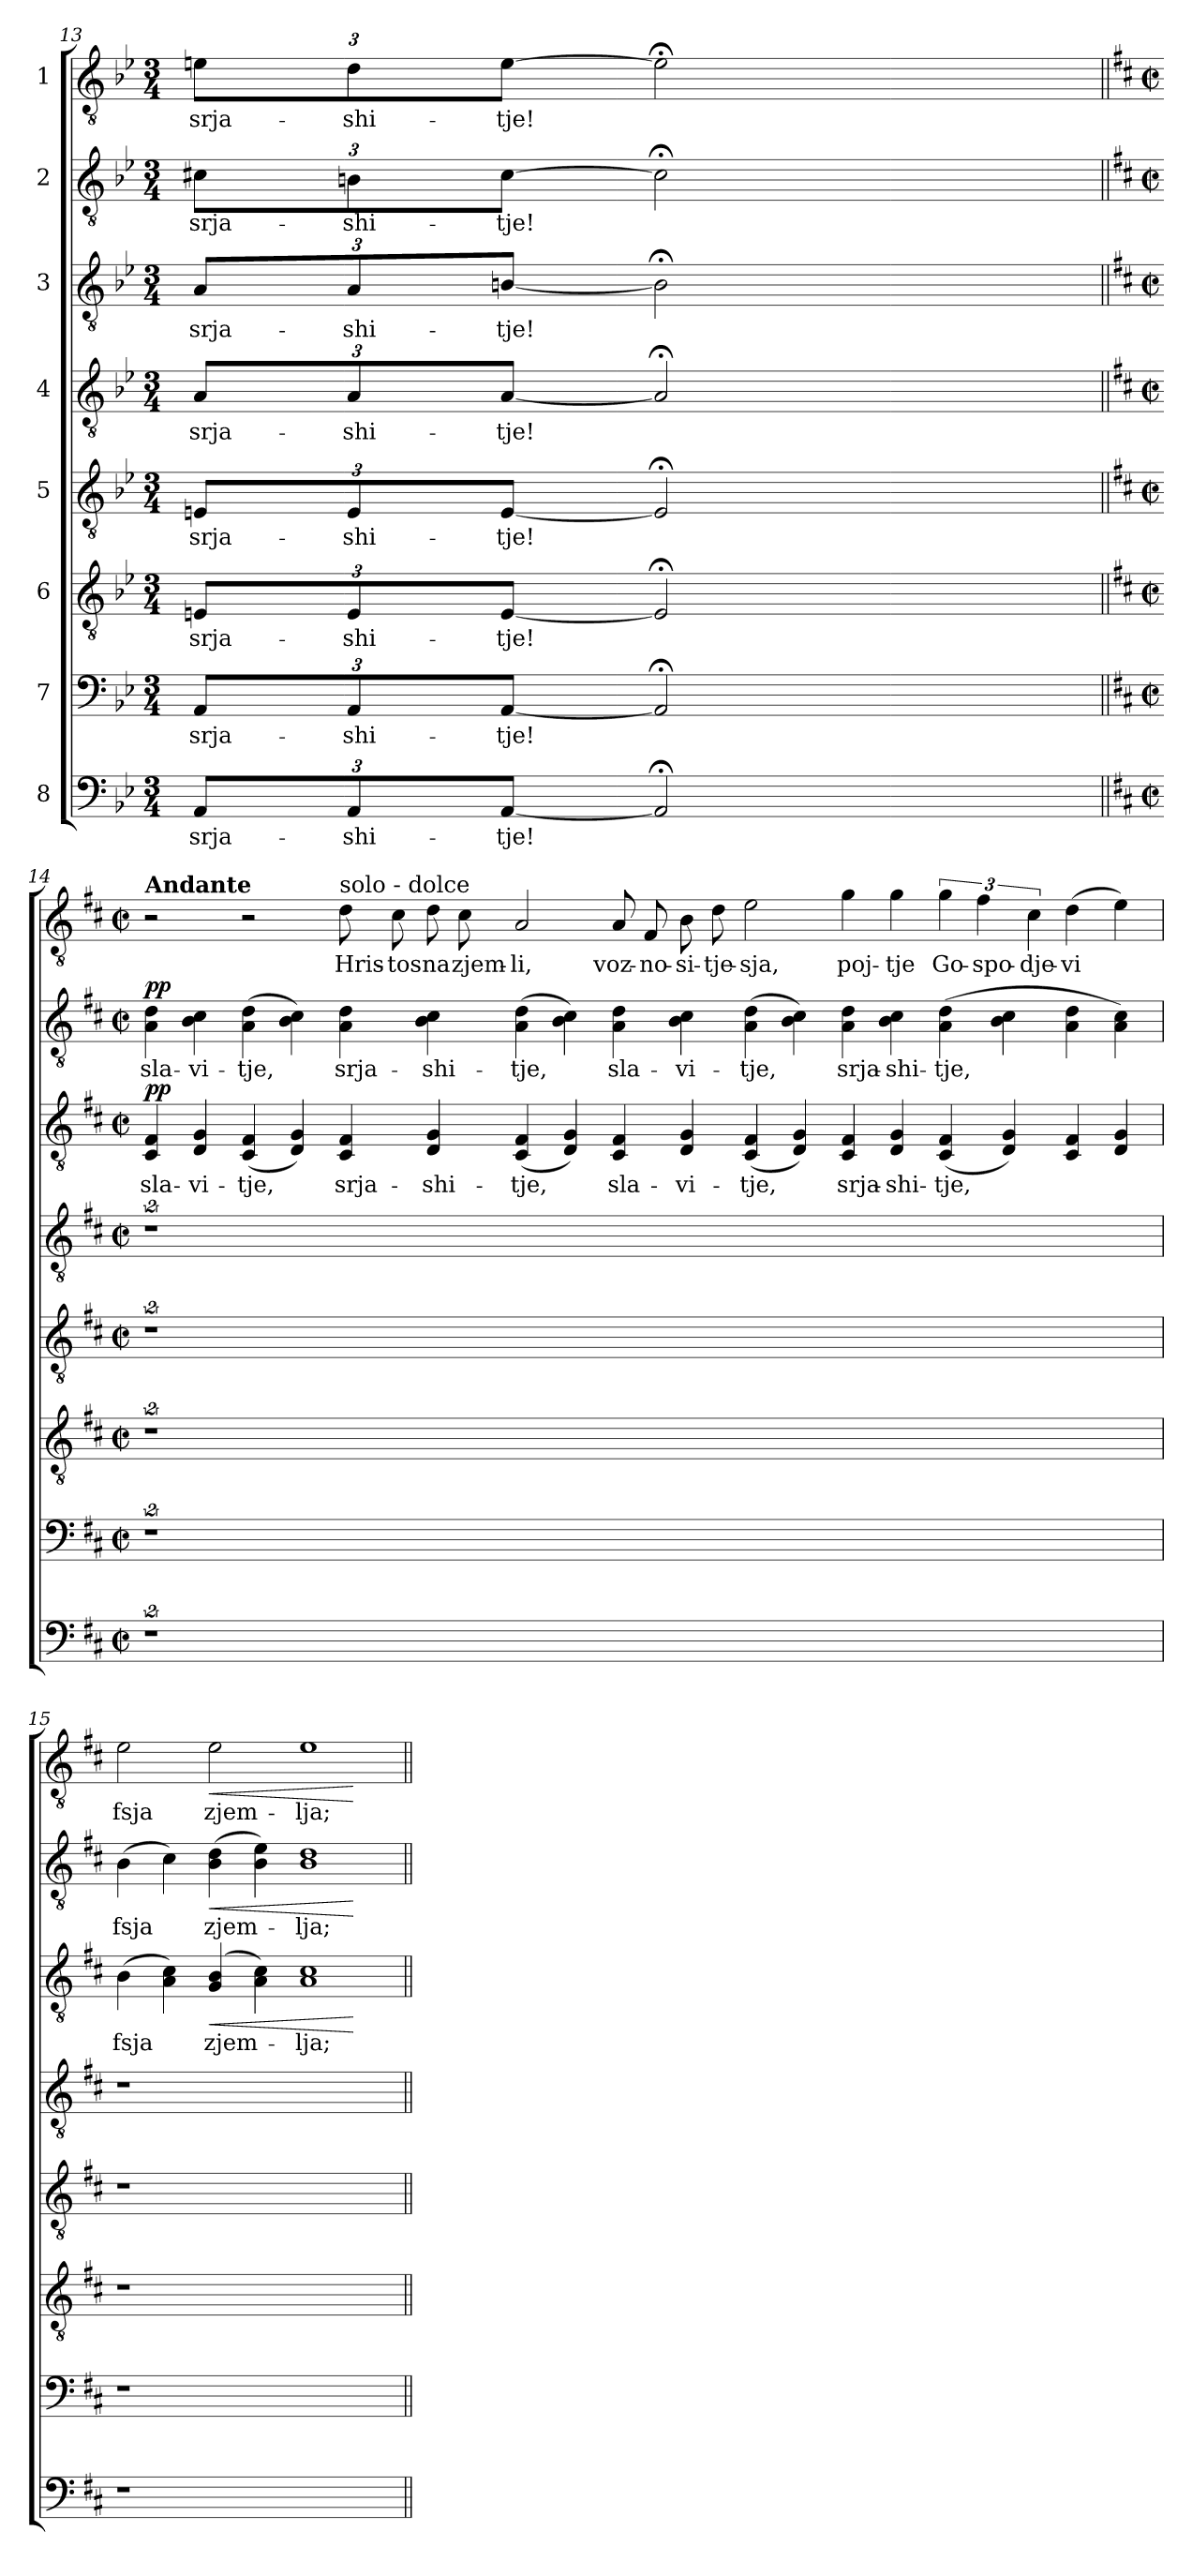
**kern	**text	**kern	**text	**kern	**text	**kern	**text	**kern	**text	**kern	**text	**dynam	**kern	**text	**dynam	**kern	**text	**dynam
*part8	*part8	*part7	*part7	*part6	*part6	*part5	*part5	*part4	*part4	*part3	*part3	*part3	*part2	*part2	*part2	*part1	*part1	*part1
*staff8	*staff8	*staff7	*staff7	*staff6	*staff6	*staff5	*staff5	*staff4	*staff4	*staff3	*staff3	*staff3	*staff2	*staff2	*staff2	*staff1	*staff1	*staff1
*I"8	*	*I"7	*	*I"6	*	*I"5	*	*I"4	*	*I"3	*	*	*I"2	*	*	*I"1	*	*
*clefF4	*	*clefF4	*	*clefGv2	*	*clefGv2	*	*clefGv2	*	*clefGv2	*	*	*clefGv2	*	*	*clefGv2	*	*
*k[b-e-]	*	*k[b-e-]	*	*k[b-e-]	*	*k[b-e-]	*	*k[b-e-]	*	*k[b-e-]	*	*	*k[b-e-]	*	*	*k[b-e-]	*	*
*B-:	*	*B-:	*	*B-:	*	*B-:	*	*B-:	*	*B-:	*	*	*B-:	*	*	*B-:	*	*
*M3/4	*	*M3/4	*	*M3/4	*	*M3/4	*	*M3/4	*	*M3/4	*	*	*M3/4	*	*	*M3/4	*	*
=13	=13	=13	=13	=13	=13	=13	=13	=13	=13	=13	=13	=13	=13	=13	=13	=13	=13	=13
12AA/L	srja-	12AA/L	srja-	12En/L	srja-	12En/L	srja-	12A/L	srja-	12A/L	srja-	.	12c#X\L	srja-	.	12en\L	srja-	.
12AA/	-shi-	12AA/	-shi-	12E/	-shi-	12E/	-shi-	12A/	-shi-	12A/	-shi-	.	12Bn\	-shi-	.	12d\	-shi-	.
[12AA/J	-tje!	[12AA/J	-tje!	[12E/J	-tje!	[12E/J	-tje!	[12A/J	-tje!	[12Bn/J	-tje!	.	[12c#\J	-tje!	.	[12e\J	-tje!	.
2AA;</]	.	2AA;</]	.	2E;</]	.	2E;</]	.	2A;</]	.	2B;<\]	.	.	2c#;<\]	.	.	2e;<\]	.	.
!!LO:LB:g=z
=14||	=14||	=14||	=14||	=14||	=14||	=14||	=14||	=14||	=14||	=14||	=14||	=14||	=14||	=14||	=14||	=14||	=14||	=14||
*k[f#c#]	*	*k[f#c#]	*	*k[f#c#]	*	*k[f#c#]	*	*k[f#c#]	*	*k[f#c#]	*	*	*k[f#c#]	*	*	*k[f#c#]	*	*
*D:	*	*D:	*	*D:	*	*D:	*	*D:	*	*D:	*	*	*D:	*	*	*D:	*	*
*M2/2	*	*M2/2	*	*M2/2	*	*M2/2	*	*M2/2	*	*M2/2	*	*	*M2/2	*	*	*M2/2	*	*
*met(c|)	*	*met(c|)	*	*met(c|)	*	*met(c|)	*	*met(c|)	*	*met(c|)	*	*	*met(c|)	*	*	*met(c|)	*	*
!	!	!	!	!	!	!	!	!	!	!	!	!	!	!	!	!LO:TX:a:B:t=Andante	!	!
!	!	!	!	!	!	!	!	!	!	!	!	!LO:DY:a	!	!	!LO:DY:a	!	!	!
2%9r	.	2%9r	.	2%9r	.	2%9r	.	2%9r	.	4C#/ 4F#/	sla-	pp	4A\ 4d\	sla-	pp	2r	.	.
.	.	.	.	.	.	.	.	.	.	4D/ 4G/	-vi-	.	4B\ 4c#\	-vi-	.	.	.	.
.	.	.	.	.	.	.	.	.	.	(4C#/ 4F#/	-tje,	.	(4A\ 4d\	-tje,	.	2r	.	.
.	.	.	.	.	.	.	.	.	.	4D/ 4G/)	.	.	4B\ 4c#\)	.	.	.	.	.
!	!	!	!	!	!	!	!	!	!	!	!	!	!	!	!	!LO:TX:a:t=solo - dolce	!	!
.	.	.	.	.	.	.	.	.	.	4C#/ 4F#/	srja-	.	4A\ 4d\	srja-	.	8d\	Hris-	.
.	.	.	.	.	.	.	.	.	.	.	.	.	.	.	.	8c#\	-tos	.
.	.	.	.	.	.	.	.	.	.	4D/ 4G/	-shi-	.	4B\ 4c#\	-shi-	.	8d\	na	.
.	.	.	.	.	.	.	.	.	.	.	.	.	.	.	.	8c#\	zjem-	.
.	.	.	.	.	.	.	.	.	.	(4C#/ 4F#/	-tje,	.	(4A\ 4d\	-tje,	.	2A/	-li,	.
.	.	.	.	.	.	.	.	.	.	4D/ 4G/)	.	.	4B\ 4c#\)	.	.	.	.	.
.	.	.	.	.	.	.	.	.	.	4C#/ 4F#/	sla-	.	4A\ 4d\	sla-	.	8A/	voz-	.
.	.	.	.	.	.	.	.	.	.	.	.	.	.	.	.	8F#/	-no-	.
.	.	.	.	.	.	.	.	.	.	4D/ 4G/	-vi-	.	4B\ 4c#\	-vi-	.	8B\	-si-	.
.	.	.	.	.	.	.	.	.	.	.	.	.	.	.	.	8d\	-tje-	.
.	.	.	.	.	.	.	.	.	.	(4C#/ 4F#/	-tje,	.	(4A\ 4d\	-tje,	.	2e\	-sja,	.
.	.	.	.	.	.	.	.	.	.	4D/ 4G/)	.	.	4B\ 4c#\)	.	.	.	.	.
.	.	.	.	.	.	.	.	.	.	4C#/ 4F#/	srja-	.	4A\ 4d\	srja-	.	4g\	poj-	.
.	.	.	.	.	.	.	.	.	.	4D/ 4G/	-shi-	.	4B\ 4c#\	-shi-	.	4g\	-tje	.
.	.	.	.	.	.	.	.	.	.	(4C#/ 4F#/	-tje,	.	(4A\ 4d\	-tje,	.	6g\	Go-	.
.	.	.	.	.	.	.	.	.	.	.	.	.	.	.	.	6f#\	-spo-	.
.	.	.	.	.	.	.	.	.	.	4D/ 4G/)	.	.	4B\ 4c#\	.	.	.	.	.
.	.	.	.	.	.	.	.	.	.	.	.	.	.	.	.	6c#\	-dje-	.
.	.	.	.	.	.	.	.	.	.	4C#/ 4F#/	.	.	4A\ 4d\	.	.	(4d\	-vi	.
.	.	.	.	.	.	.	.	.	.	4D/ 4G/	.	.	4A\ 4c#\)	.	.	4e\)	.	.
!!LO:LB:g=z
=15	=15	=15	=15	=15	=15	=15	=15	=15	=15	=15	=15	=15	=15	=15	=15	=15	=15	=15
1r	.	1r	.	1r	.	1r	.	1r	.	(4B\	fsja	.	(4B\	fsja	.	2e\	fsja	.
.	.	.	.	.	.	.	.	.	.	4A\ 4c#\)	.	.	4c#\)	.	.	.	.	.
!	!	!	!	!	!	!	!	!	!	!	!	!LO:HP:b	!	!	!LO:HP:b	!	!	!LO:HP:b
.	.	.	.	.	.	.	.	.	.	(4G/ 4B/	zjem-	<	(4B\ 4d\	zjem-	<	2e\	zjem-	<
.	.	.	.	.	.	.	.	.	.	4A\ 4c#\)	.	.	4B\ 4e\)	.	.	.	.	.
1ryy	.	1ryy	.	1ryy	.	1ryy	.	1ryy	.	1A 1c#	-lja;	.	1B 1d	-lja;	.	1e	-lja;	.
.	.	.	.	.	.	.	.	.	.	.	.	[	.	.	[	.	.	[
=||	=||	=||	=||	=||	=||	=||	=||	=||	=||	=||	=||	=||	=||	=||	=||	=||	=||	=||
*-	*-	*-	*-	*-	*-	*-	*-	*-	*-	*-	*-	*-	*-	*-	*-	*-	*-	*-
